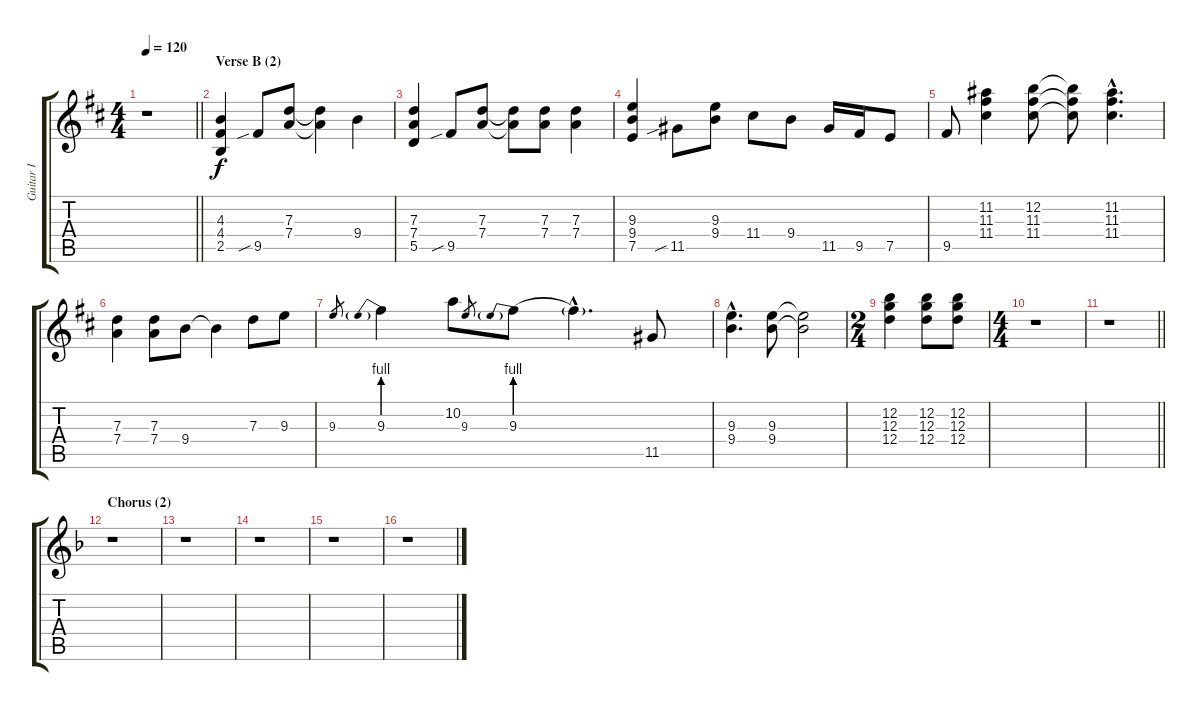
\track ("Guitar I" "Guitar I") {instrument distortionguitar}
\staff {score tabs}
\tuning (E4 B3 G3 D3 A2 E2) {hide}
\ts (4 4)
\tempo 120
\clef g2
\barLineRight lightlight
\ks d
r.1{dy f} |
\section ("" "Verse B (2)")
(4.3 4.4 2.5).4 9.5{sib}.8 (7.3 7.4).8 (7.3{t} 7.4{t}).4 9.4.4 |
(7.3 7.4 5.5).4 9.5{sib}.8 (7.3 7.4).8 (7.3{t} 7.4{t}).8 (7.3 7.4).8 (7.3 7.4).4 |
(9.3 9.4 7.5).4 11.5{sib}.8 (9.3 9.4).8 11.4.8 9.4.8 11.5.16 9.5.16 7.5.8 |
9.5.8 (11.2 11.3 11.4).4 (12.2 11.3 11.4).8 (12.2{t} 11.3{t} 11.4{t}).8 (11.2{hac} 11.3{hac} 11.4{hac}).4{d} |
(7.3 7.4).4 (7.3 7.4).8 9.4.8 9.4{t}.4 7.3.8 9.3.8 |
9.3.8{gr} 9.3{be (prebend 0 4 60 4)}.4 10.2.8 9.3.8{gr} 9.3{be (prebend 0 4 60 4)}.8 9.3{hac t}.4{d} 11.5.8 |
(9.3{hac} 9.4{hac}).4{d} (9.3 9.4).8 (9.3{t} 9.4{t}).2 |
\ts (2 4)
(12.2 12.3 12.4).4 (12.2 12.3 12.4).8 (12.2 12.3 12.4).8 |
\ts (4 4)
r.1 |
\barLineRight lightlight
r.1 |
\section ("" "Chorus (2)")
\ks dminor
r.1 |
r.1 |
r.1 |
r.1 |
r.1
